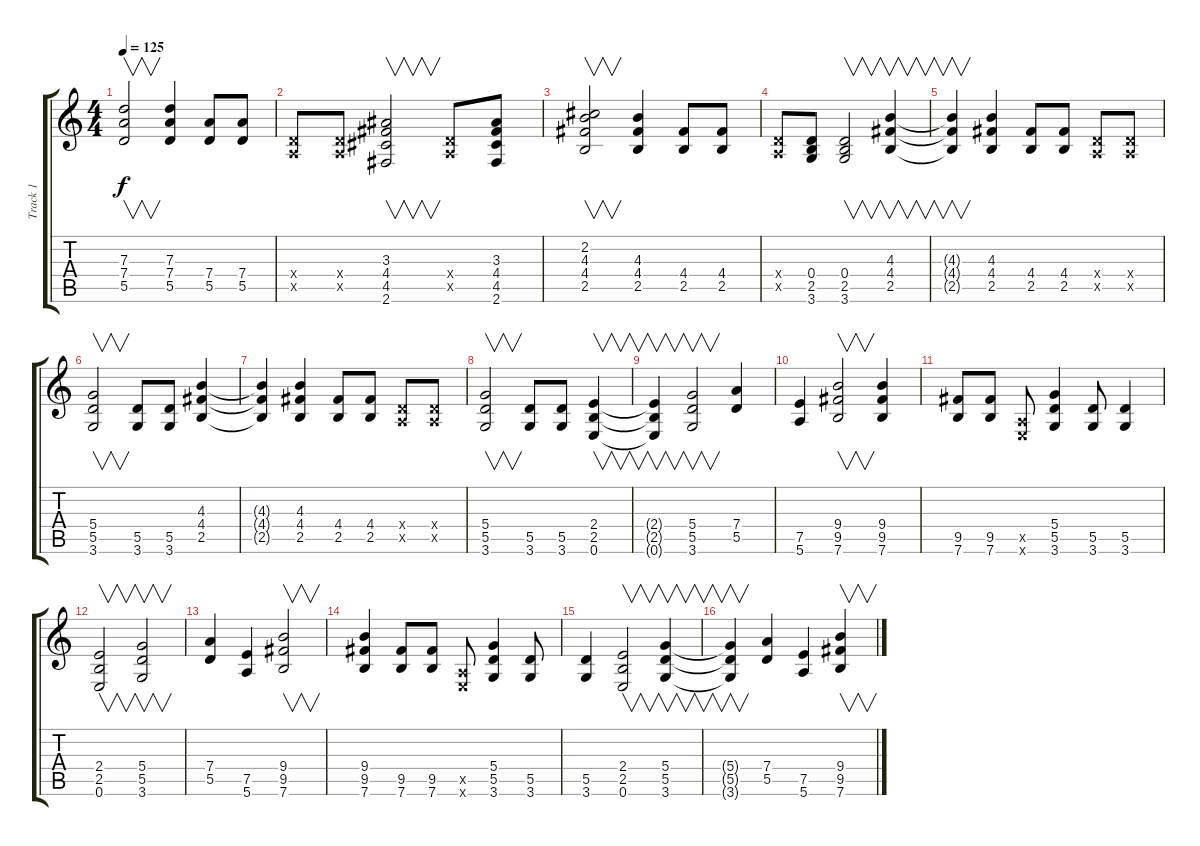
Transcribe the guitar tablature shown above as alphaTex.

\track ("Track 1" "Track 1") {instrument electricguitarclean}
\staff {score tabs}
\tuning (E4 B3 G3 D3 A2 E2) {hide}
\ts (4 4)
\tempo 125
\clef g2
\ks c
(7.3 7.4 5.5).2{v dy f} (7.3 7.4 5.5).4 (7.4 5.5).8 (7.4 5.5).8 |
(0.4{x} 0.5{x}).8 (0.4{x} 0.5{x}).8 (3.3 4.4 4.5 2.6).2{v} (0.4{x} 0.5{x}).8 (3.3 4.4 4.5 2.6).8 |
(2.2 4.3 4.4 2.5).2{v} (4.3 4.4 2.5).4 (4.4 2.5).8 (4.4 2.5).8 |
(0.4{x} 0.5{x}).8 (0.4 2.5 3.6).8 (0.4 2.5 3.6).2{v} (4.3 4.4 2.5).4{v} |
(4.3{t} 4.4{t} 2.5{t}).4{v} (4.3 4.4 2.5).4 (4.4 2.5).8 (4.4 2.5).8 (0.4{x} 0.5{x}).8 (0.4{x} 0.5{x}).8 |
(5.4 5.5 3.6).2{v} (5.5 3.6).8 (5.5 3.6).8 (4.3 4.4 2.5).4 |
(4.3{t} 4.4{t} 2.5{t}).4 (4.3 4.4 2.5).4 (4.4 2.5).8 (4.4 2.5).8 (0.4{x} 0.5{x}).8 (0.4{x} 0.5{x}).8 |
(5.4 5.5 3.6).2{v} (5.5 3.6).8 (5.5 3.6).8 (2.4 2.5 0.6).4{v} |
(2.4{t} 2.5{t} 0.6{t}).4{v} (5.4 5.5 3.6).2{v} (7.4 5.5).4 |
(7.5 5.6).4 (9.4 9.5 7.6).2{v} (9.4 9.5 7.6).4 |
(9.5 7.6).8 (9.5 7.6).8 (0.5{x} 0.6{x}).8 (5.4 5.5 3.6).4 (5.5 3.6).8 (5.5 3.6).4 |
(2.4 2.5 0.6).2{v} (5.4 5.5 3.6).2{v} |
(7.4 5.5).4 (7.5 5.6).4 (9.4 9.5 7.6).2{v} |
(9.4 9.5 7.6).4 (9.5 7.6).8 (9.5 7.6).8 (0.5{x} 0.6{x}).8 (5.4 5.5 3.6).4 (5.5 3.6).8 |
(5.5 3.6).4 (2.4 2.5 0.6).2{v} (5.4 5.5 3.6).4{v} |
(5.4{t} 5.5{t} 3.6{t}).4{v} (7.4 5.5).4 (7.5 5.6).4 (9.4 9.5 7.6).4{v}
